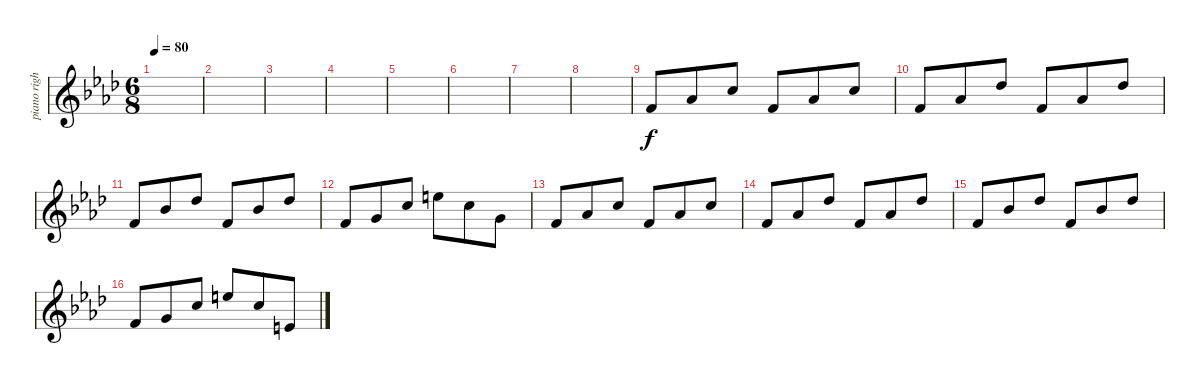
\track ("piano right hand" "piano righ") {instrument brightacousticpiano}
\staff {score}
\tuning (E4 B3 G3 D3 A2 E2) {hide}
\ts (6 8)
\tempo 80
\clef g2
\ks fminor
|
|
|
|
|
|
|
|
6.2.8 4.1.8 8.1.8 6.2.8 4.1.8 8.1.8 |
6.2.8 4.1.8 9.1.8 6.2.8 4.1.8 9.1.8 |
6.2.8 6.1.8 9.1.8 6.2.8 6.1.8 9.1.8 |
6.2.8 8.2.8 8.1.8 12.1.8 8.1.8 8.2.8 |
6.2.8 4.1.8 8.1.8 6.2.8 4.1.8 8.1.8 |
6.2.8 4.1.8 9.1.8 6.2.8 4.1.8 9.1.8 |
6.2.8 6.1.8 9.1.8 6.2.8 6.1.8 9.1.8 |
6.2.8 8.2.8 8.1.8 12.1.8 8.1.8 5.2.8
